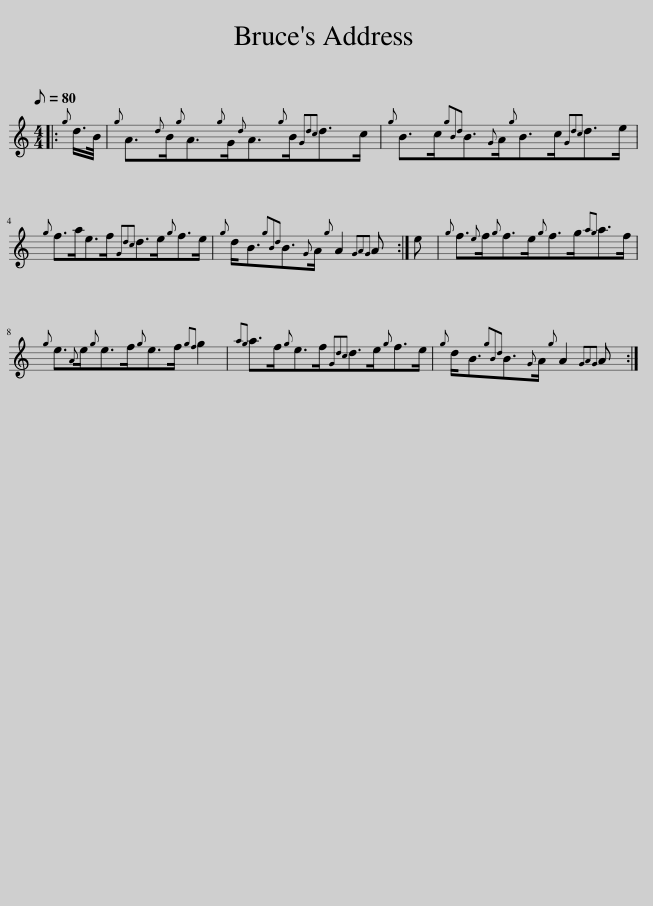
X:1
L:1/8
Q:1/8=80
M:4/4
I:linebreak $
K:C
V:1 treble
V:1
|:{g} d/>B/ |{g} A3/2{d}B/{g}A3/2{g}G/{d}A3/2{g}B/{Gdc}d>c |{g} B>c{gBd}B3/2{G}A/{g}B>c{Gdc}d>e |${g} f>ae>f{Gdc}d>e{g}f>e |{g} d<B{gBd}B3/2{G}A/{g} A2{GAG} A :| %5
 e |{g} f3/2{e}f/{g}f>e{g}f>g{ag}a>f |${g} e3/2{A}e/{g}e>f{g}e>f{gf} g2 |{ag} a>f{g}e>f{Gdc}d>e{g}f>e |{g} d<B{gBd}B3/2{G}A/{g} A2{GAG} A :| %10
